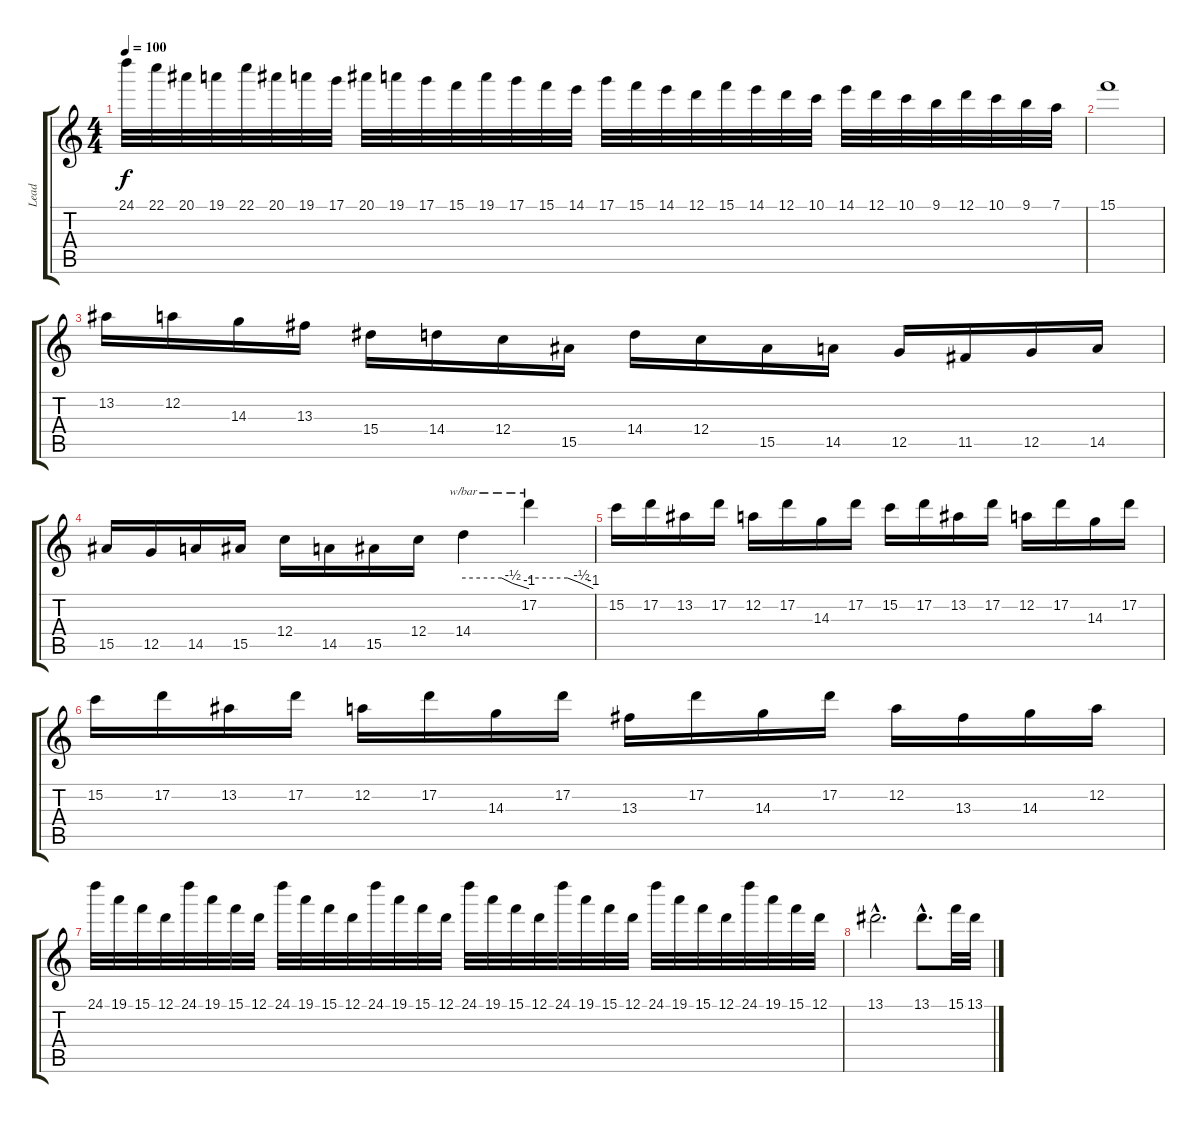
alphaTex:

\track ("Lead" "Lead") {instrument distortionguitar}
\staff {score tabs}
\tuning (D4 A3 F3 C3 G2 D2) {hide}
\ts (4 4)
\tempo 100
\clef g2
\ks c
24.1.32{dy f} 22.1.32 20.1.32 19.1.32 22.1.32 20.1.32 19.1.32 17.1.32 20.1.32 19.1.32 17.1.32 15.1.32 19.1.32 17.1.32 15.1.32 14.1.32 17.1.32 15.1.32 14.1.32 12.1.32 15.1.32 14.1.32 12.1.32 10.1.32 14.1.32 12.1.32 10.1.32 9.1.32 12.1.32 10.1.32 9.1.32 7.1.32 |
15.1.1 |
13.2.16 12.2.16 14.3.16 13.3.16 15.4.16 14.4.16 12.4.16 15.5.16 14.4.16 12.4.16 15.5.16 14.5.16 12.5.16 11.5.16 12.5.16 14.5.16 |
15.5.16 12.5.16 14.5.16 15.5.16 12.4.16 14.5.16 15.5.16 12.4.16 14.4.4{tbe (custom default 0 0 35 0 45 -2 60 -4)} 17.2.4{tbe (custom default 0 0 36 0 49 -2 60 -4)} |
15.2.16 17.2.16 13.2.16 17.2.16 12.2.16 17.2.16 14.3.16 17.2.16 15.2.16 17.2.16 13.2.16 17.2.16 12.2.16 17.2.16 14.3.16 17.2.16 |
15.2.16 17.2.16 13.2.16 17.2.16 12.2.16 17.2.16 14.3.16 17.2.16 13.3.16 17.2.16 14.3.16 17.2.16 12.2.16 13.3.16 14.3.16 12.2.16 |
24.1.32 19.1.32 15.1.32 12.1.32 24.1.32 19.1.32 15.1.32 12.1.32 24.1.32 19.1.32 15.1.32 12.1.32 24.1.32 19.1.32 15.1.32 12.1.32 24.1.32 19.1.32 15.1.32 12.1.32 24.1.32 19.1.32 15.1.32 12.1.32 24.1.32 19.1.32 15.1.32 12.1.32 24.1.32 19.1.32 15.1.32 12.1.32 |
13.1{hac}.2{d} 13.1{hac}.8{d} 15.1.32 13.1.32
